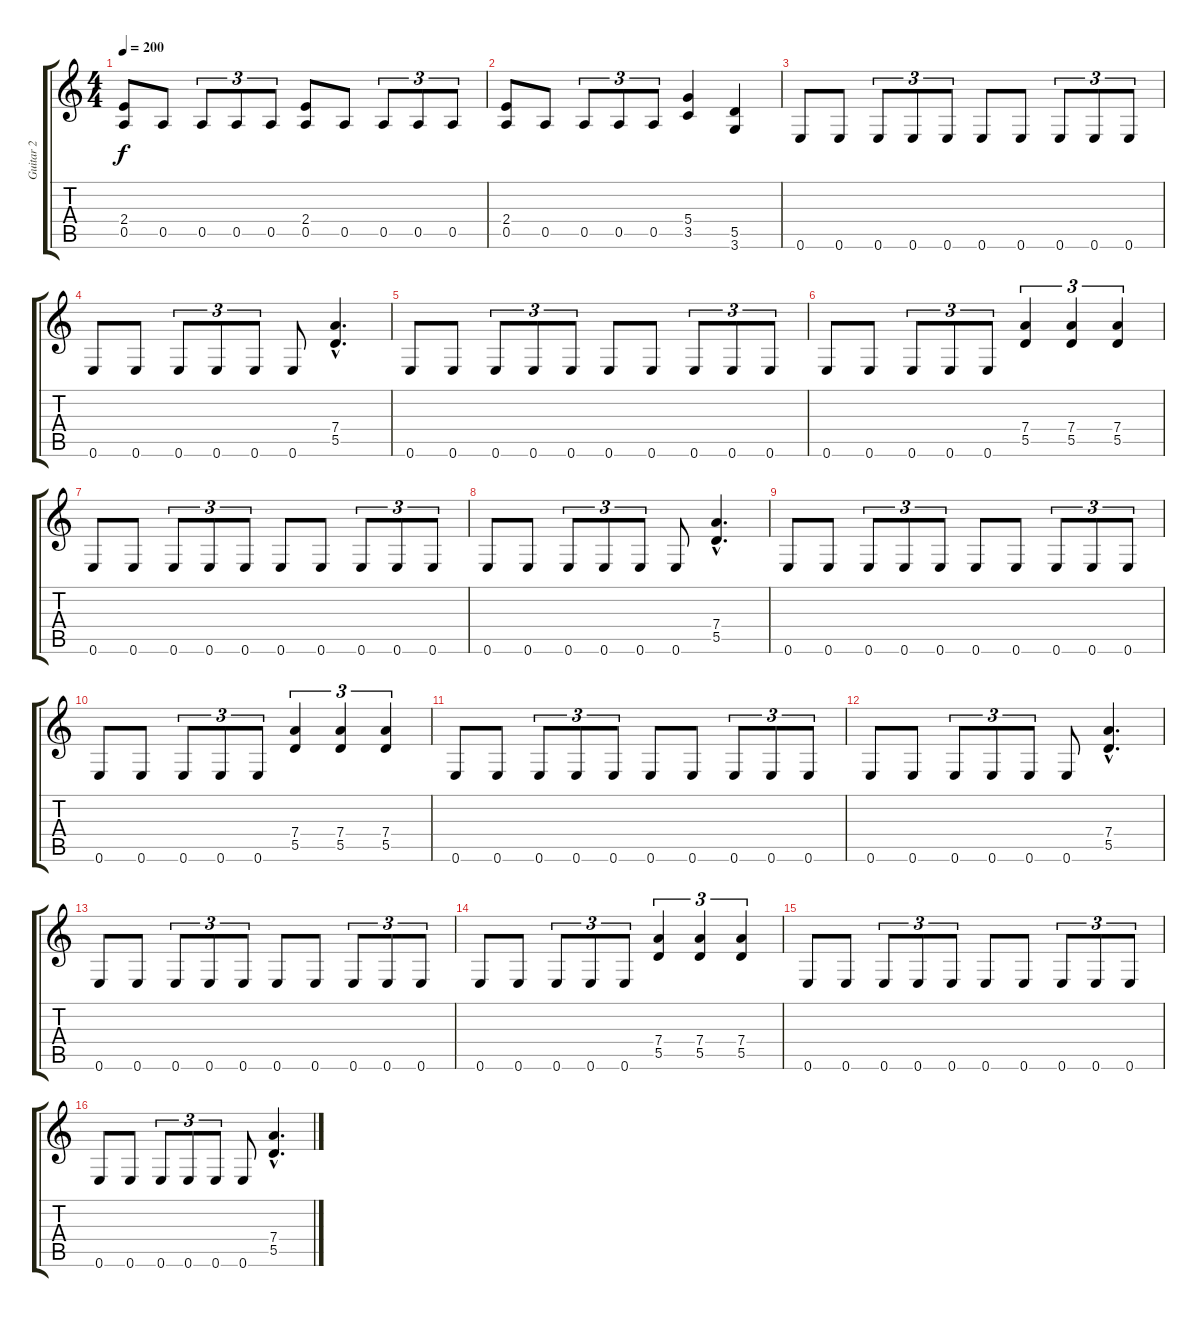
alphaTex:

\track ("Guitar 2" "Guitar 2") {instrument overdrivenguitar}
\staff {score tabs}
\tuning (E4 B3 G3 D3 A2 E2) {hide}
\ts (4 4)
\tempo 200
\clef g2
\ks c
(2.4 0.5).8{dy f} 0.5.8 0.5.8{tu (3 2)} 0.5.8{tu (3 2)} 0.5.8{tu (3 2)} (2.4 0.5).8 0.5.8 0.5.8{tu (3 2)} 0.5.8{tu (3 2)} 0.5.8{tu (3 2)} |
(2.4 0.5).8 0.5.8 0.5.8{tu (3 2)} 0.5.8{tu (3 2)} 0.5.8{tu (3 2)} (5.4 3.5).4 (5.5 3.6).4 |
0.6.8 0.6.8 0.6.8{tu (3 2)} 0.6.8{tu (3 2)} 0.6.8{tu (3 2)} 0.6.8 0.6.8 0.6.8{tu (3 2)} 0.6.8{tu (3 2)} 0.6.8{tu (3 2)} |
0.6.8 0.6.8 0.6.8{tu (3 2)} 0.6.8{tu (3 2)} 0.6.8{tu (3 2)} 0.6.8 (7.4{hac} 5.5{hac}).4{d} |
0.6.8 0.6.8 0.6.8{tu (3 2)} 0.6.8{tu (3 2)} 0.6.8{tu (3 2)} 0.6.8 0.6.8 0.6.8{tu (3 2)} 0.6.8{tu (3 2)} 0.6.8{tu (3 2)} |
0.6.8 0.6.8 0.6.8{tu (3 2)} 0.6.8{tu (3 2)} 0.6.8{tu (3 2)} (7.4 5.5).4{tu (3 2)} (7.4 5.5).4{tu (3 2)} (7.4 5.5).4{tu (3 2)} |
0.6.8 0.6.8 0.6.8{tu (3 2)} 0.6.8{tu (3 2)} 0.6.8{tu (3 2)} 0.6.8 0.6.8 0.6.8{tu (3 2)} 0.6.8{tu (3 2)} 0.6.8{tu (3 2)} |
0.6.8 0.6.8 0.6.8{tu (3 2)} 0.6.8{tu (3 2)} 0.6.8{tu (3 2)} 0.6.8 (7.4{hac} 5.5{hac}).4{d} |
0.6.8 0.6.8 0.6.8{tu (3 2)} 0.6.8{tu (3 2)} 0.6.8{tu (3 2)} 0.6.8 0.6.8 0.6.8{tu (3 2)} 0.6.8{tu (3 2)} 0.6.8{tu (3 2)} |
0.6.8 0.6.8 0.6.8{tu (3 2)} 0.6.8{tu (3 2)} 0.6.8{tu (3 2)} (7.4 5.5).4{tu (3 2)} (7.4 5.5).4{tu (3 2)} (7.4 5.5).4{tu (3 2)} |
0.6.8 0.6.8 0.6.8{tu (3 2)} 0.6.8{tu (3 2)} 0.6.8{tu (3 2)} 0.6.8 0.6.8 0.6.8{tu (3 2)} 0.6.8{tu (3 2)} 0.6.8{tu (3 2)} |
0.6.8 0.6.8 0.6.8{tu (3 2)} 0.6.8{tu (3 2)} 0.6.8{tu (3 2)} 0.6.8 (7.4{hac} 5.5{hac}).4{d} |
0.6.8 0.6.8 0.6.8{tu (3 2)} 0.6.8{tu (3 2)} 0.6.8{tu (3 2)} 0.6.8 0.6.8 0.6.8{tu (3 2)} 0.6.8{tu (3 2)} 0.6.8{tu (3 2)} |
0.6.8 0.6.8 0.6.8{tu (3 2)} 0.6.8{tu (3 2)} 0.6.8{tu (3 2)} (7.4 5.5).4{tu (3 2)} (7.4 5.5).4{tu (3 2)} (7.4 5.5).4{tu (3 2)} |
0.6.8 0.6.8 0.6.8{tu (3 2)} 0.6.8{tu (3 2)} 0.6.8{tu (3 2)} 0.6.8 0.6.8 0.6.8{tu (3 2)} 0.6.8{tu (3 2)} 0.6.8{tu (3 2)} |
0.6.8 0.6.8 0.6.8{tu (3 2)} 0.6.8{tu (3 2)} 0.6.8{tu (3 2)} 0.6.8 (7.4{hac} 5.5{hac}).4{d}
